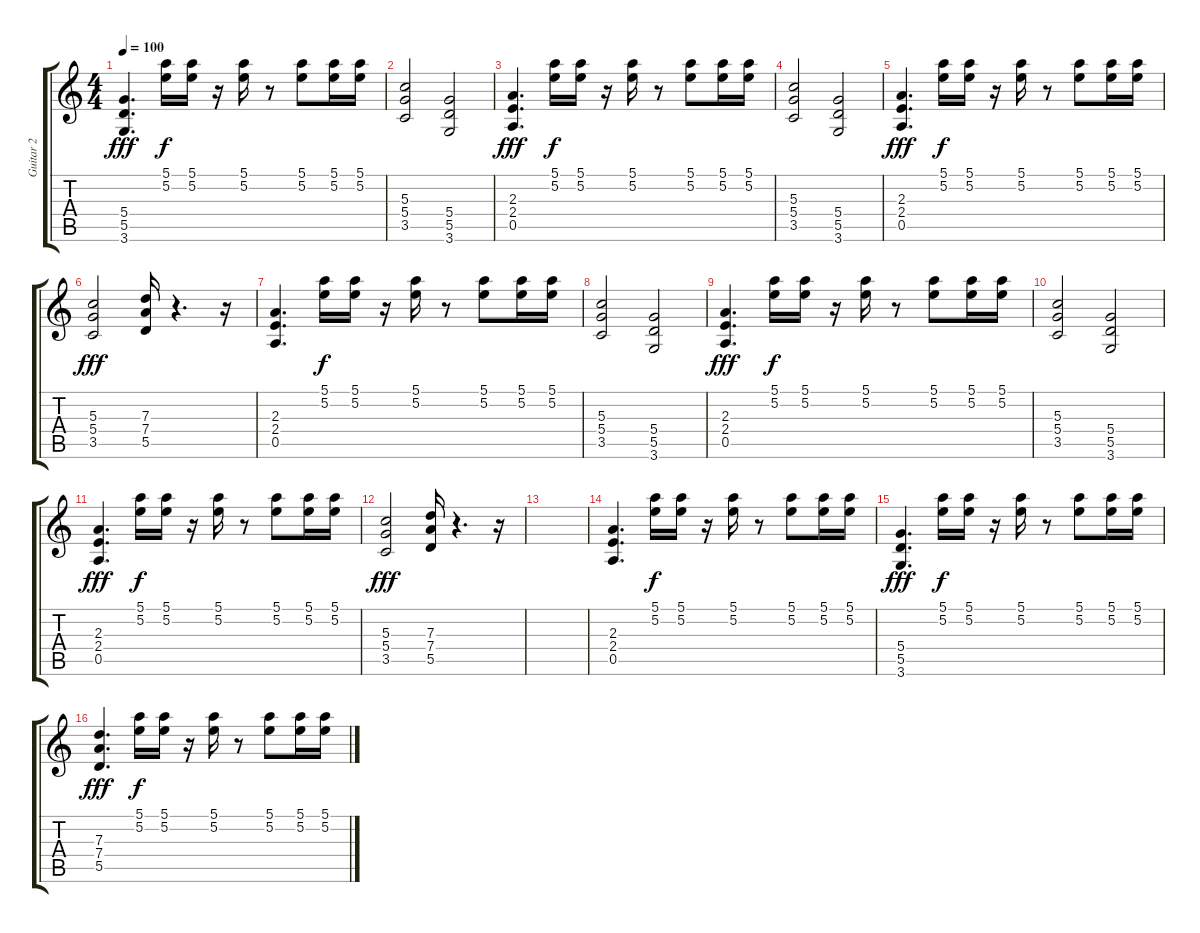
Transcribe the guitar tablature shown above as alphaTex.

\track ("Guitar 2" "Guitar 2") {instrument distortionguitar}
\staff {score tabs}
\tuning (E4 B3 G3 D3 A2 E2) {hide}
\ts (4 4)
\tempo 100
\clef g2
\ks c
(5.4 5.5 3.6).4{d dy fff} (5.1 5.2).16{dy f} (5.1 5.2).16 r.16 (5.1 5.2).16 r.8 (5.1 5.2).8 (5.1 5.2).16 (5.1 5.2).16 |
(5.3 5.4 3.5).2 (5.4 5.5 3.6).2 |
(2.3 2.4 0.5).4{d dy fff} (5.1 5.2).16{dy f} (5.1 5.2).16 r.16 (5.1 5.2).16 r.8 (5.1 5.2).8 (5.1 5.2).16 (5.1 5.2).16 |
(5.3 5.4 3.5).2 (5.4 5.5 3.6).2 |
(2.3 2.4 0.5).4{d dy fff} (5.1 5.2).16{dy f} (5.1 5.2).16 r.16 (5.1 5.2).16 r.8 (5.1 5.2).8 (5.1 5.2).16 (5.1 5.2).16 |
(5.3 5.4 3.5).2{dy fff} (7.3 7.4 5.5).16 r.4{d} r.16 |
(2.3 2.4 0.5).4{d} (5.1 5.2).16{dy f} (5.1 5.2).16 r.16 (5.1 5.2).16 r.8 (5.1 5.2).8 (5.1 5.2).16 (5.1 5.2).16 |
(5.3 5.4 3.5).2 (5.4 5.5 3.6).2 |
(2.3 2.4 0.5).4{d dy fff} (5.1 5.2).16{dy f} (5.1 5.2).16 r.16 (5.1 5.2).16 r.8 (5.1 5.2).8 (5.1 5.2).16 (5.1 5.2).16 |
(5.3 5.4 3.5).2 (5.4 5.5 3.6).2 |
(2.3 2.4 0.5).4{d dy fff} (5.1 5.2).16{dy f} (5.1 5.2).16 r.16 (5.1 5.2).16 r.8 (5.1 5.2).8 (5.1 5.2).16 (5.1 5.2).16 |
(5.3 5.4 3.5).2{dy fff} (7.3 7.4 5.5).16 r.4{d} r.16 |
|
(2.3 2.4 0.5).4{d} (5.1 5.2).16{dy f} (5.1 5.2).16 r.16 (5.1 5.2).16 r.8 (5.1 5.2).8 (5.1 5.2).16 (5.1 5.2).16 |
(5.4 5.5 3.6).4{d dy fff} (5.1 5.2).16{dy f} (5.1 5.2).16 r.16 (5.1 5.2).16 r.8 (5.1 5.2).8 (5.1 5.2).16 (5.1 5.2).16 |
(7.3 7.4 5.5).4{d dy fff} (5.1 5.2).16{dy f} (5.1 5.2).16 r.16 (5.1 5.2).16 r.8 (5.1 5.2).8 (5.1 5.2).16 (5.1 5.2).16
